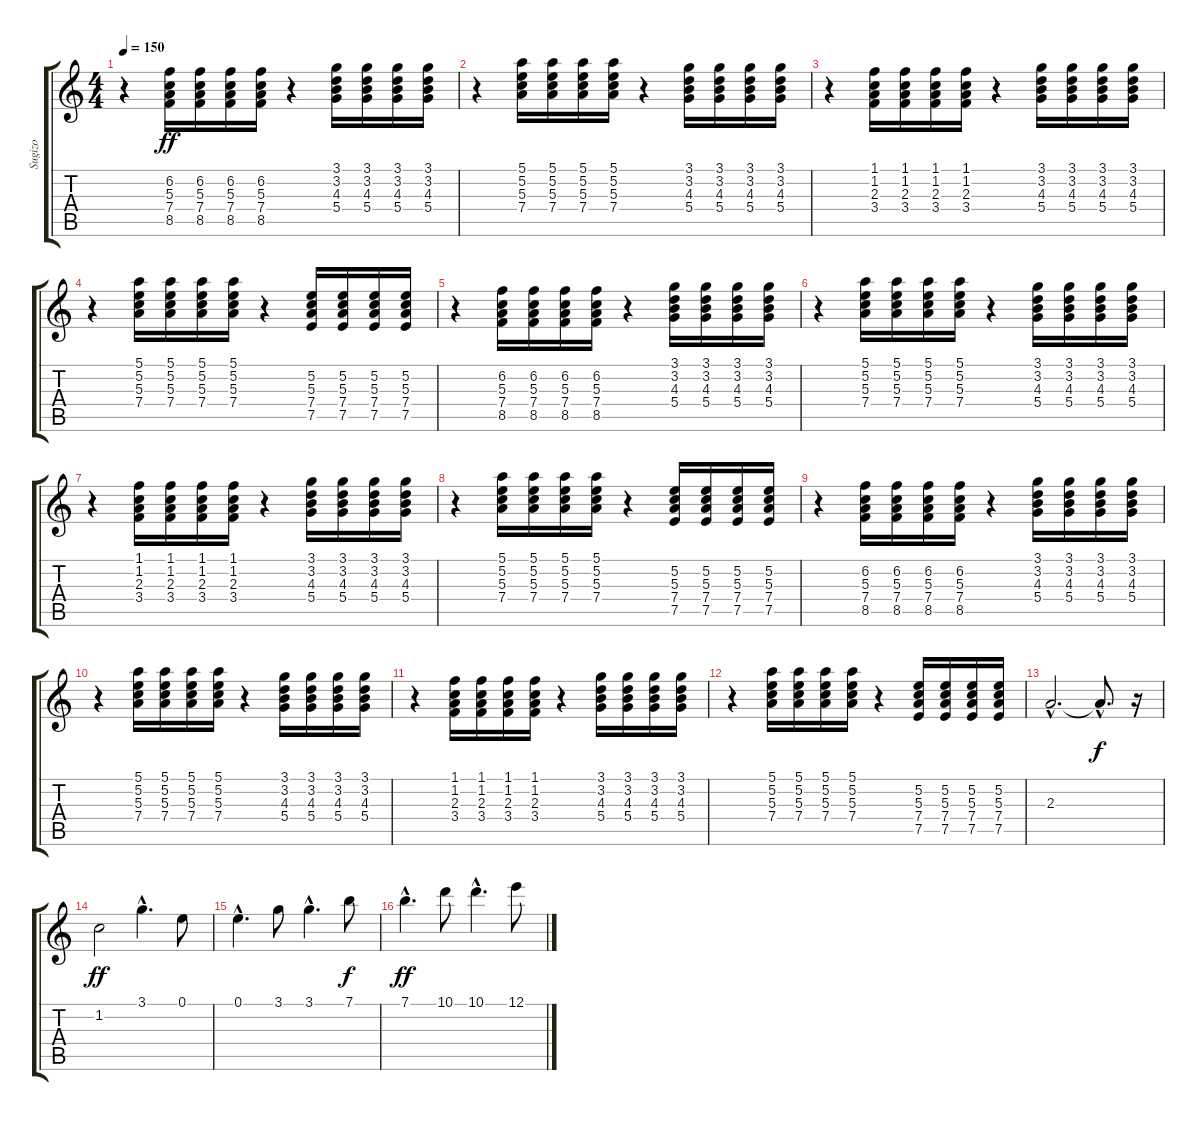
\track ("Sugizo" "Sugizo") {instrument overdrivenguitar}
\staff {score tabs}
\tuning (E4 B3 G3 D3 A2 E2) {hide}
\ts (4 4)
\tempo 150
\clef g2
\ks c
r.4{dy ff} (6.2 5.3 7.4 8.5).16 (6.2 5.3 7.4 8.5).16 (6.2 5.3 7.4 8.5).16 (6.2 5.3 7.4 8.5).16 r.4 (3.1 3.2 4.3 5.4).16 (3.1 3.2 4.3 5.4).16 (3.1 3.2 4.3 5.4).16 (3.1 3.2 4.3 5.4).16 |
r.4 (5.1 5.2 5.3 7.4).16 (5.1 5.2 5.3 7.4).16 (5.1 5.2 5.3 7.4).16 (5.1 5.2 5.3 7.4).16 r.4 (3.1 3.2 4.3 5.4).16 (3.1 3.2 4.3 5.4).16 (3.1 3.2 4.3 5.4).16 (3.1 3.2 4.3 5.4).16 |
r.4 (1.1 1.2 2.3 3.4).16 (1.1 1.2 2.3 3.4).16 (1.1 1.2 2.3 3.4).16 (1.1 1.2 2.3 3.4).16 r.4 (3.1 3.2 4.3 5.4).16 (3.1 3.2 4.3 5.4).16 (3.1 3.2 4.3 5.4).16 (3.1 3.2 4.3 5.4).16 |
r.4 (5.1 5.2 5.3 7.4).16 (5.1 5.2 5.3 7.4).16 (5.1 5.2 5.3 7.4).16 (5.1 5.2 5.3 7.4).16 r.4 (5.2 5.3 7.4 7.5).16 (5.2 5.3 7.4 7.5).16 (5.2 5.3 7.4 7.5).16 (5.2 5.3 7.4 7.5).16 |
r.4 (6.2 5.3 7.4 8.5).16 (6.2 5.3 7.4 8.5).16 (6.2 5.3 7.4 8.5).16 (6.2 5.3 7.4 8.5).16 r.4 (3.1 3.2 4.3 5.4).16 (3.1 3.2 4.3 5.4).16 (3.1 3.2 4.3 5.4).16 (3.1 3.2 4.3 5.4).16 |
r.4 (5.1 5.2 5.3 7.4).16 (5.1 5.2 5.3 7.4).16 (5.1 5.2 5.3 7.4).16 (5.1 5.2 5.3 7.4).16 r.4 (3.1 3.2 4.3 5.4).16 (3.1 3.2 4.3 5.4).16 (3.1 3.2 4.3 5.4).16 (3.1 3.2 4.3 5.4).16 |
r.4 (1.1 1.2 2.3 3.4).16 (1.1 1.2 2.3 3.4).16 (1.1 1.2 2.3 3.4).16 (1.1 1.2 2.3 3.4).16 r.4 (3.1 3.2 4.3 5.4).16 (3.1 3.2 4.3 5.4).16 (3.1 3.2 4.3 5.4).16 (3.1 3.2 4.3 5.4).16 |
r.4 (5.1 5.2 5.3 7.4).16 (5.1 5.2 5.3 7.4).16 (5.1 5.2 5.3 7.4).16 (5.1 5.2 5.3 7.4).16 r.4 (5.2 5.3 7.4 7.5).16 (5.2 5.3 7.4 7.5).16 (5.2 5.3 7.4 7.5).16 (5.2 5.3 7.4 7.5).16 |
r.4 (6.2 5.3 7.4 8.5).16 (6.2 5.3 7.4 8.5).16 (6.2 5.3 7.4 8.5).16 (6.2 5.3 7.4 8.5).16 r.4 (3.1 3.2 4.3 5.4).16 (3.1 3.2 4.3 5.4).16 (3.1 3.2 4.3 5.4).16 (3.1 3.2 4.3 5.4).16 |
r.4 (5.1 5.2 5.3 7.4).16 (5.1 5.2 5.3 7.4).16 (5.1 5.2 5.3 7.4).16 (5.1 5.2 5.3 7.4).16 r.4 (3.1 3.2 4.3 5.4).16 (3.1 3.2 4.3 5.4).16 (3.1 3.2 4.3 5.4).16 (3.1 3.2 4.3 5.4).16 |
r.4 (1.1 1.2 2.3 3.4).16 (1.1 1.2 2.3 3.4).16 (1.1 1.2 2.3 3.4).16 (1.1 1.2 2.3 3.4).16 r.4 (3.1 3.2 4.3 5.4).16 (3.1 3.2 4.3 5.4).16 (3.1 3.2 4.3 5.4).16 (3.1 3.2 4.3 5.4).16 |
r.4 (5.1 5.2 5.3 7.4).16 (5.1 5.2 5.3 7.4).16 (5.1 5.2 5.3 7.4).16 (5.1 5.2 5.3 7.4).16 r.4 (5.2 5.3 7.4 7.5).16 (5.2 5.3 7.4 7.5).16 (5.2 5.3 7.4 7.5).16 (5.2 5.3 7.4 7.5).16 |
2.3{hac}.2{d} 2.3{hac t}.8{d dy f} r.16 |
1.2.2{dy ff} 3.1{hac}.4{d} 0.1.8 |
0.1{hac}.4{d} 3.1.8 3.1{hac}.4{d} 7.1.8{dy f} |
7.1{hac}.4{d dy ff} 10.1.8 10.1{hac}.4{d} 12.1.8
